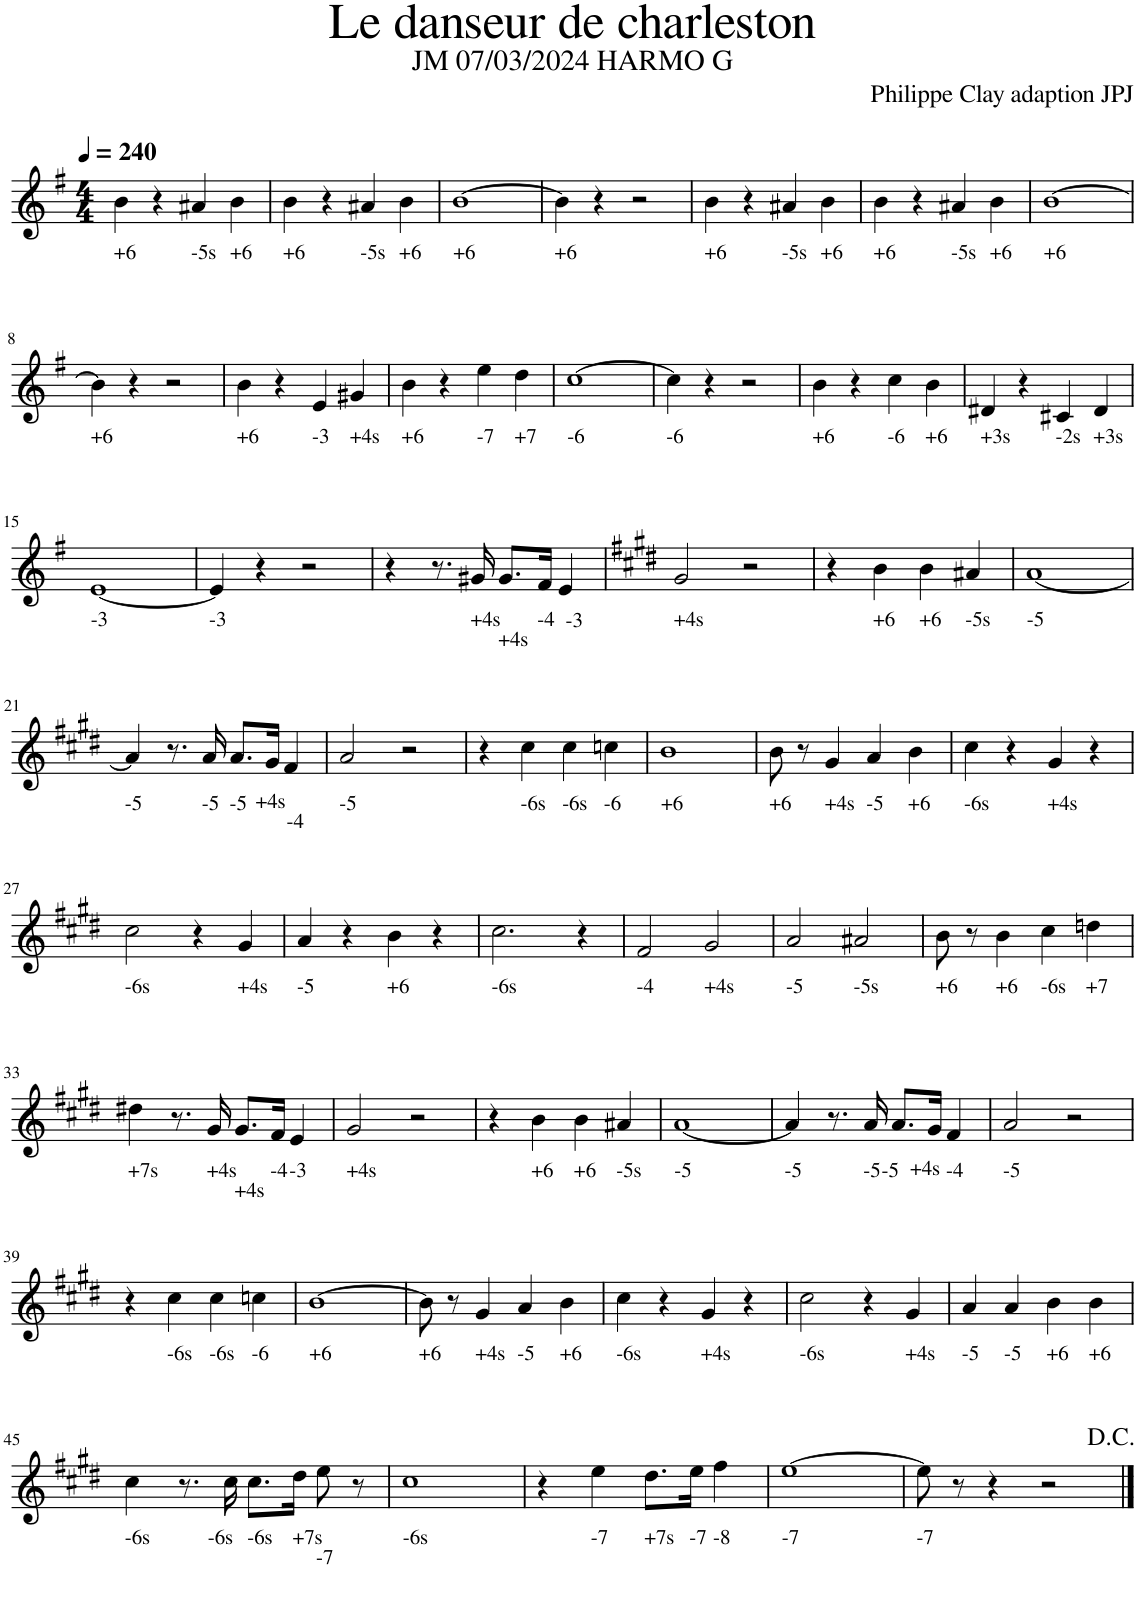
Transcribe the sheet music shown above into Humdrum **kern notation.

**kern
*part1
*staff1
*I"Harmonica chromatique en do à 14 trous
*I'Harm.
*clefG2
*k[f#]
*M4/4
*MM240
=1
!LO:TX:b:t=+6
4b\
4r
!LO:TX:b:t=-5s
4a#X/
!LO:TX:b:t=+6
4b\
=2
!LO:TX:b:t=+6
4b\
4r
!LO:TX:b:t=-5s
4a#X/
!LO:TX:b:t=+6
4b\
=3
!LO:TX:b:t=+6
[1b
=4
!LO:TX:b:t=+6
4b\]
4r
2r
=5
!LO:TX:b:t=+6
4b\
4r
!LO:TX:b:t=-5s
4a#X/
!LO:TX:b:t=+6
4b\
=6
!LO:TX:b:t=+6
4b\
4r
!LO:TX:b:t=-5s
4a#X/
!LO:TX:b:t=+6
4b\
=7
!LO:TX:b:t=+6
[1b
!!LO:LB:g=z
=8
!LO:TX:b:t=+6
4b\]
4r
2r
=9
!LO:TX:b:t=+6
4b\
4r
!LO:TX:b:t=-3
4e/
!LO:TX:b:t=+4s
4g#X/
=10
!LO:TX:b:t=+6
4b\
4r
!LO:TX:b:t=-7
4ee\
!LO:TX:b:t=+7
4dd\
=11
!LO:TX:b:t=-6
[1cc
=12
!LO:TX:b:t=-6
4cc\]
4r
2r
=13
!LO:TX:b:t=+6
4b\
4r
!LO:TX:b:t=-6
4cc\
!LO:TX:b:t=+6
4b\
=14
!LO:TX:b:t=+3s
4d#X/
4r
!LO:TX:b:t=-2s
4c#X/
!LO:TX:b:t=+3s
4d#/
!!LO:LB:g=z
=15
!LO:TX:b:t=-3
[1e
=16
!LO:TX:b:t=-3
4e/]
4r
2r
=17
4r
8.r
!LO:TX:b:t=+4s
16g#X/
!LO:TX:b:t=+4s
8.g#/L
!LO:TX:b:t=-4
16f#/Jk
!LO:TX:b:t=-3
4e/
=18
*k[f#c#g#d#]
!LO:TX:b:t=+4s
2g#/
2r
=19
4r
!LO:TX:b:t=+6
4b\
!LO:TX:b:t=+6
4b\
!LO:TX:b:t=-5s
4a#X/
=20
!LO:TX:b:t=-5
[1a
!!LO:LB:g=z
=21
!LO:TX:b:t=-5
4a/]
8.r
!LO:TX:b:t=-5
16a/
!LO:TX:b:t=-5
8.a/L
!LO:TX:b:t=+4s
16g#/Jk
!LO:TX:b:t=-4
4f#/
=22
!LO:TX:b:t=-5
2a/
2r
=23
4r
!LO:TX:b:t=-6s
4cc#\
!LO:TX:b:t=-6s
4cc#\
!LO:TX:b:t=-6
4ccn\
=24
!LO:TX:b:t=+6
1b
=25
!LO:TX:b:t=+6
8b\
8r
!LO:TX:b:t=+4s
4g#/
!LO:TX:b:t=-5
4a/
!LO:TX:b:t=+6
4b\
=26
!LO:TX:b:t=-6s
4cc#\
4r
!LO:TX:b:t=+4s
4g#/
4r
!!LO:LB:g=z
=27
!LO:TX:b:t=-6s
2cc#\
4r
!LO:TX:b:t=+4s
4g#/
=28
!LO:TX:b:t=-5
4a/
4r
!LO:TX:b:t=+6
4b\
4r
=29
!LO:TX:b:t=-6s
2.cc#\
4r
=30
!LO:TX:b:t=-4
2f#/
!LO:TX:b:t=+4s
2g#/
=31
!LO:TX:b:t=-5
2a/
!LO:TX:b:t=-5s
2a#X/
=32
!LO:TX:b:t=+6
8b\
8r
!LO:TX:b:t=+6
4b\
!LO:TX:b:t=-6s
4cc#\
!LO:TX:b:t=+7
4ddn\
!!LO:LB:g=z
=33
!LO:TX:b:t=+7s
4dd#X\
8.r
!LO:TX:b:t=+4s
16g#/
!LO:TX:b:t=+4s
8.g#/L
!LO:TX:b:t=-4
16f#/Jk
!LO:TX:b:t=-3
4e/
=34
!LO:TX:b:t=+4s
2g#/
2r
=35
4r
!LO:TX:b:t=+6
4b\
!LO:TX:b:t=+6
4b\
!LO:TX:b:t=-5s
4a#X/
=36
!LO:TX:b:t=-5
[1a
=37
!LO:TX:b:t=-5
4a/]
8.r
!LO:TX:b:t=-5
16a/
!LO:TX:b:t=-5
8.a/L
!LO:TX:b:t=+4s
16g#/Jk
!LO:TX:b:t=-4
4f#/
=38
!LO:TX:b:t=-5
2a/
2r
!!LO:LB:g=z
=39
4r
!LO:TX:b:t=-6s
4cc#\
!LO:TX:b:t=-6s
4cc#\
!LO:TX:b:t=-6
4ccn\
=40
!LO:TX:b:t=+6
[1b
=41
!LO:TX:b:t=+6
8b\]
8r
!LO:TX:b:t=+4s
4g#/
!LO:TX:b:t=-5
4a/
!LO:TX:b:t=+6
4b\
=42
!LO:TX:b:t=-6s
4cc#\
4r
!LO:TX:b:t=+4s
4g#/
4r
=43
!LO:TX:b:t=-6s
2cc#\
4r
!LO:TX:b:t=+4s
4g#/
=44
!LO:TX:b:t=-5
4a/
!LO:TX:b:t=-5
4a/
!LO:TX:b:t=+6
4b\
!LO:TX:b:t=+6
4b\
!!LO:LB:g=z
=45
!LO:TX:b:t=-6s
4cc#\
8.r
!LO:TX:b:t=-6s
16cc#\
!LO:TX:b:t=-6s
8.cc#\L
!LO:TX:b:t=+7s
16dd#\Jk
!LO:TX:b:t=-7
8ee\
8r
=46
!LO:TX:b:t=-6s
1cc#
=47
4r
!LO:TX:b:t=-7
4ee\
!LO:TX:b:t=+7s
8.dd#\L
!LO:TX:b:t=-7
16ee\Jk
!LO:TX:b:t=-8
4ff#\
=48
!LO:TX:b:t=-7
[1ee
=49
!LO:TX:b:t=-7
8ee\]
8r
4r
2r
==
*-
